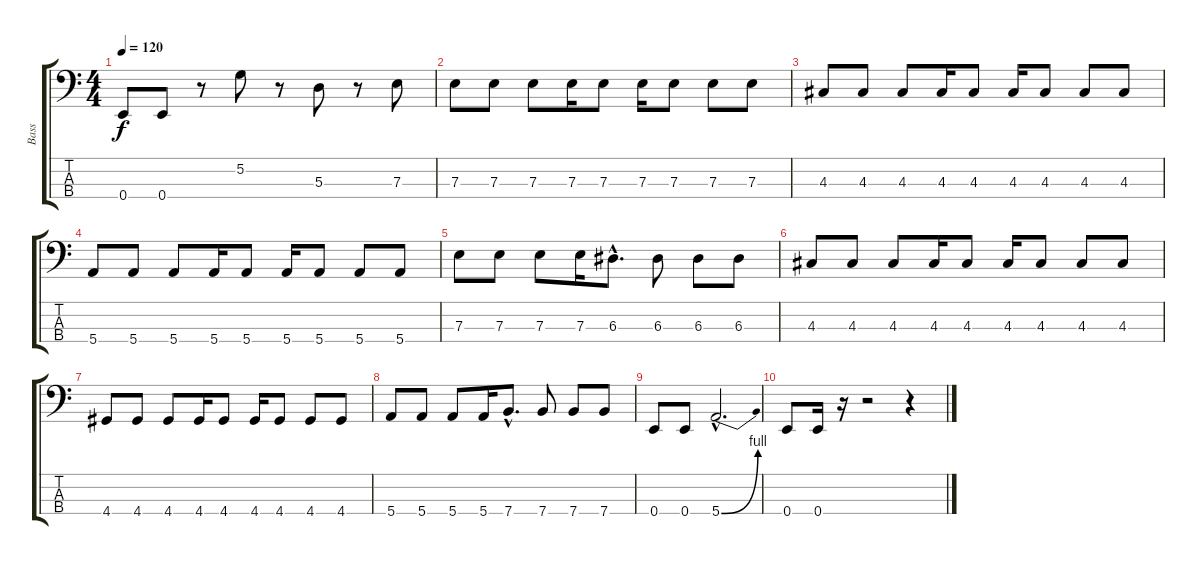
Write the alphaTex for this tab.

\track ("Bass" "Bass") {instrument electricbassfinger}
\staff {score tabs}
\tuning (G2 D2 A1 E1) {hide}
\ts (4 4)
\tempo 120
\clef f4
\ks c
0.4.8{dy f} 0.4.8 r.8 5.2.8 r.8 5.3.8 r.8 7.3.8 |
7.3.8 7.3.8 7.3.8 7.3.16 7.3.8 7.3.16 7.3.8 7.3.8 7.3.8 |
4.3.8 4.3.8 4.3.8 4.3.16 4.3.8 4.3.16 4.3.8 4.3.8 4.3.8 |
5.4.8 5.4.8 5.4.8 5.4.16 5.4.8 5.4.16 5.4.8 5.4.8 5.4.8 |
7.3.8 7.3.8 7.3.8 7.3.16 6.3{hac}.8{d} 6.3.8 6.3.8 6.3.8 |
4.3.8 4.3.8 4.3.8 4.3.16 4.3.8 4.3.16 4.3.8 4.3.8 4.3.8 |
4.4.8 4.4.8 4.4.8 4.4.16 4.4.8 4.4.16 4.4.8 4.4.8 4.4.8 |
5.4.8 5.4.8 5.4.8 5.4.16 7.4{hac}.8{d} 7.4.8 7.4.8 7.4.8 |
0.4.8 0.4.8 5.4{be (bend 0 0 60 4) hac}.2{d} |
0.4.8 0.4.16 r.16 r.2 r.4
